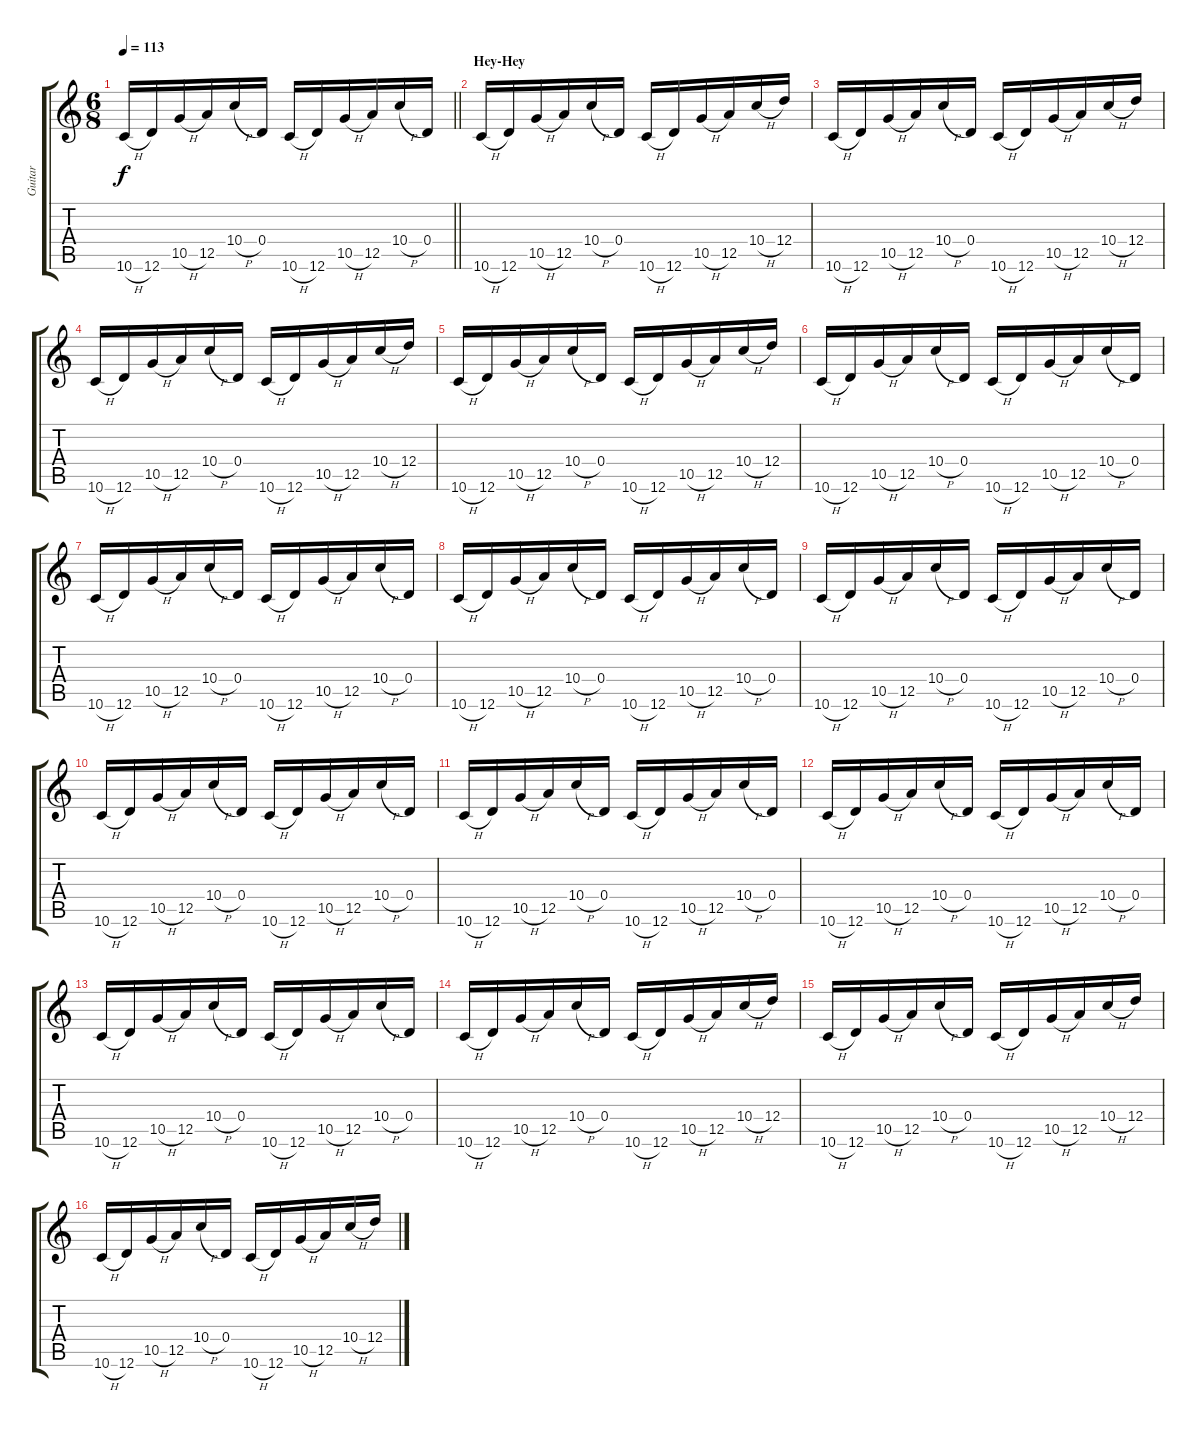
\track ("Guitar" "Guitar") {instrument distortionguitar}
\staff {score tabs}
\tuning (E4 B3 G3 D3 A2 D2) {hide}
\ts (6 8)
\tempo 113
\clef g2
\barLineRight lightlight
\ks c
10.6{h}.16{dy f} 12.6.16 10.5{h}.16 12.5.16 10.4{h}.16 0.4.16 10.6{h}.16 12.6.16 10.5{h}.16 12.5.16 10.4{h}.16 0.4.16 |
\section ("" "Hey-Hey")
10.6{h}.16 12.6.16 10.5{h}.16 12.5.16 10.4{h}.16 0.4.16 10.6{h}.16 12.6.16 10.5{h}.16 12.5.16 10.4{h}.16 12.4.16 |
10.6{h}.16 12.6.16 10.5{h}.16 12.5.16 10.4{h}.16 0.4.16 10.6{h}.16 12.6.16 10.5{h}.16 12.5.16 10.4{h}.16 12.4.16 |
10.6{h}.16 12.6.16 10.5{h}.16 12.5.16 10.4{h}.16 0.4.16 10.6{h}.16 12.6.16 10.5{h}.16 12.5.16 10.4{h}.16 12.4.16 |
10.6{h}.16 12.6.16 10.5{h}.16 12.5.16 10.4{h}.16 0.4.16 10.6{h}.16 12.6.16 10.5{h}.16 12.5.16 10.4{h}.16 12.4.16 |
10.6{h}.16 12.6.16 10.5{h}.16 12.5.16 10.4{h}.16 0.4.16 10.6{h}.16 12.6.16 10.5{h}.16 12.5.16 10.4{h}.16 0.4.16 |
10.6{h}.16 12.6.16 10.5{h}.16 12.5.16 10.4{h}.16 0.4.16 10.6{h}.16 12.6.16 10.5{h}.16 12.5.16 10.4{h}.16 0.4.16 |
10.6{h}.16 12.6.16 10.5{h}.16 12.5.16 10.4{h}.16 0.4.16 10.6{h}.16 12.6.16 10.5{h}.16 12.5.16 10.4{h}.16 0.4.16 |
10.6{h}.16 12.6.16 10.5{h}.16 12.5.16 10.4{h}.16 0.4.16 10.6{h}.16 12.6.16 10.5{h}.16 12.5.16 10.4{h}.16 0.4.16 |
10.6{h}.16 12.6.16 10.5{h}.16 12.5.16 10.4{h}.16 0.4.16 10.6{h}.16 12.6.16 10.5{h}.16 12.5.16 10.4{h}.16 0.4.16 |
10.6{h}.16 12.6.16 10.5{h}.16 12.5.16 10.4{h}.16 0.4.16 10.6{h}.16 12.6.16 10.5{h}.16 12.5.16 10.4{h}.16 0.4.16 |
10.6{h}.16 12.6.16 10.5{h}.16 12.5.16 10.4{h}.16 0.4.16 10.6{h}.16 12.6.16 10.5{h}.16 12.5.16 10.4{h}.16 0.4.16 |
10.6{h}.16 12.6.16 10.5{h}.16 12.5.16 10.4{h}.16 0.4.16 10.6{h}.16 12.6.16 10.5{h}.16 12.5.16 10.4{h}.16 0.4.16 |
10.6{h}.16 12.6.16 10.5{h}.16 12.5.16 10.4{h}.16 0.4.16 10.6{h}.16 12.6.16 10.5{h}.16 12.5.16 10.4{h}.16 12.4.16 |
10.6{h}.16 12.6.16 10.5{h}.16 12.5.16 10.4{h}.16 0.4.16 10.6{h}.16 12.6.16 10.5{h}.16 12.5.16 10.4{h}.16 12.4.16 |
10.6{h}.16 12.6.16 10.5{h}.16 12.5.16 10.4{h}.16 0.4.16 10.6{h}.16 12.6.16 10.5{h}.16 12.5.16 10.4{h}.16 12.4.16
